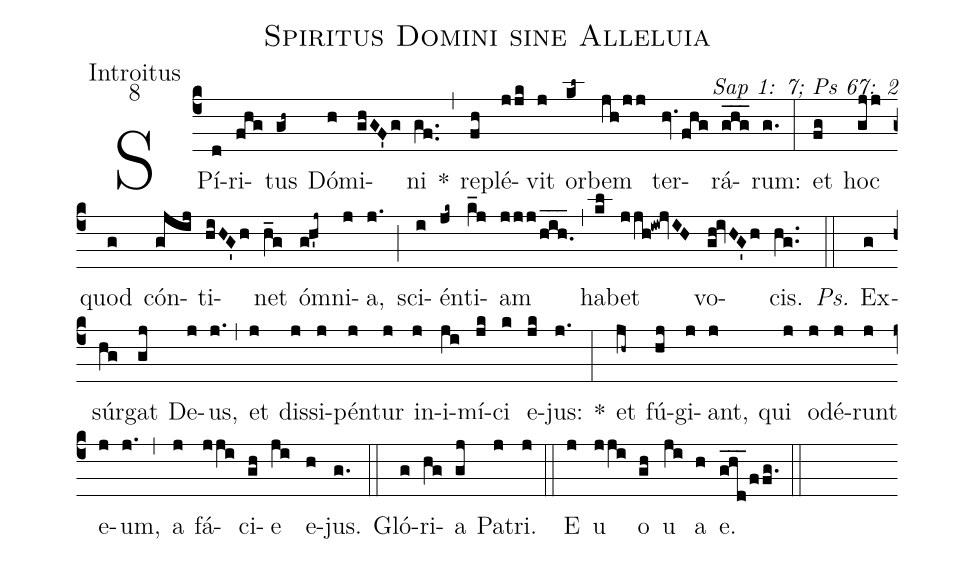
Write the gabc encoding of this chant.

name: Spiritus Domini sine Alleluia;
office-part: Introitus;
mode: 8;
commentary: Sap 1: 7; Ps 67: 2;
%%
(c4) SPí(d)ri(fhg)tus(gh~) Dó(h)mi(ghGF'g)ni(gf..) *(,) re(fh)plé(jjk)vit(j) or(kl~)bem(jh/jj) ter(hv.fhg)rá(ghg___)rum:(g.) (:)
et(fg) hoc(gjj) quod(g) cón(gjij)ti(hiHG'h)net(h_g) óm(gh'j~)ni(j)a,(j.) (;) sci(i)én(jk~)ti(k_j)am(jjj/h_i_h._) (,) ha(kl)bet(jjh!iw!jvIH) vo(gh!ivHG'h)cis.(hg..) (::)
<i>Ps.</i> Ex(g)súr(hg)gat(gj) De(j)us,(j.) (,) et(j) dis(j)si(j)pén(j)tur(j) in(j)i(ji)mí(jk)ci(k) e(jk)jus:(j.) *(:)
et(jh~) fú(hj)gi(j)ant,(j) qui(j) o(j)dé(j)runt(j) e(j)um,(j.) (,) a(j) fá(jji)ci(gh)e(ji) e(h)jus.(g.) (::)
Gló(g)ri(hg)a(gj) Pa(j)tri.(j) (::)
<eu>E(j) u(jji) o(gh) u(ji) a(h) e.</eu>(ghd___/ffg.) (::)
